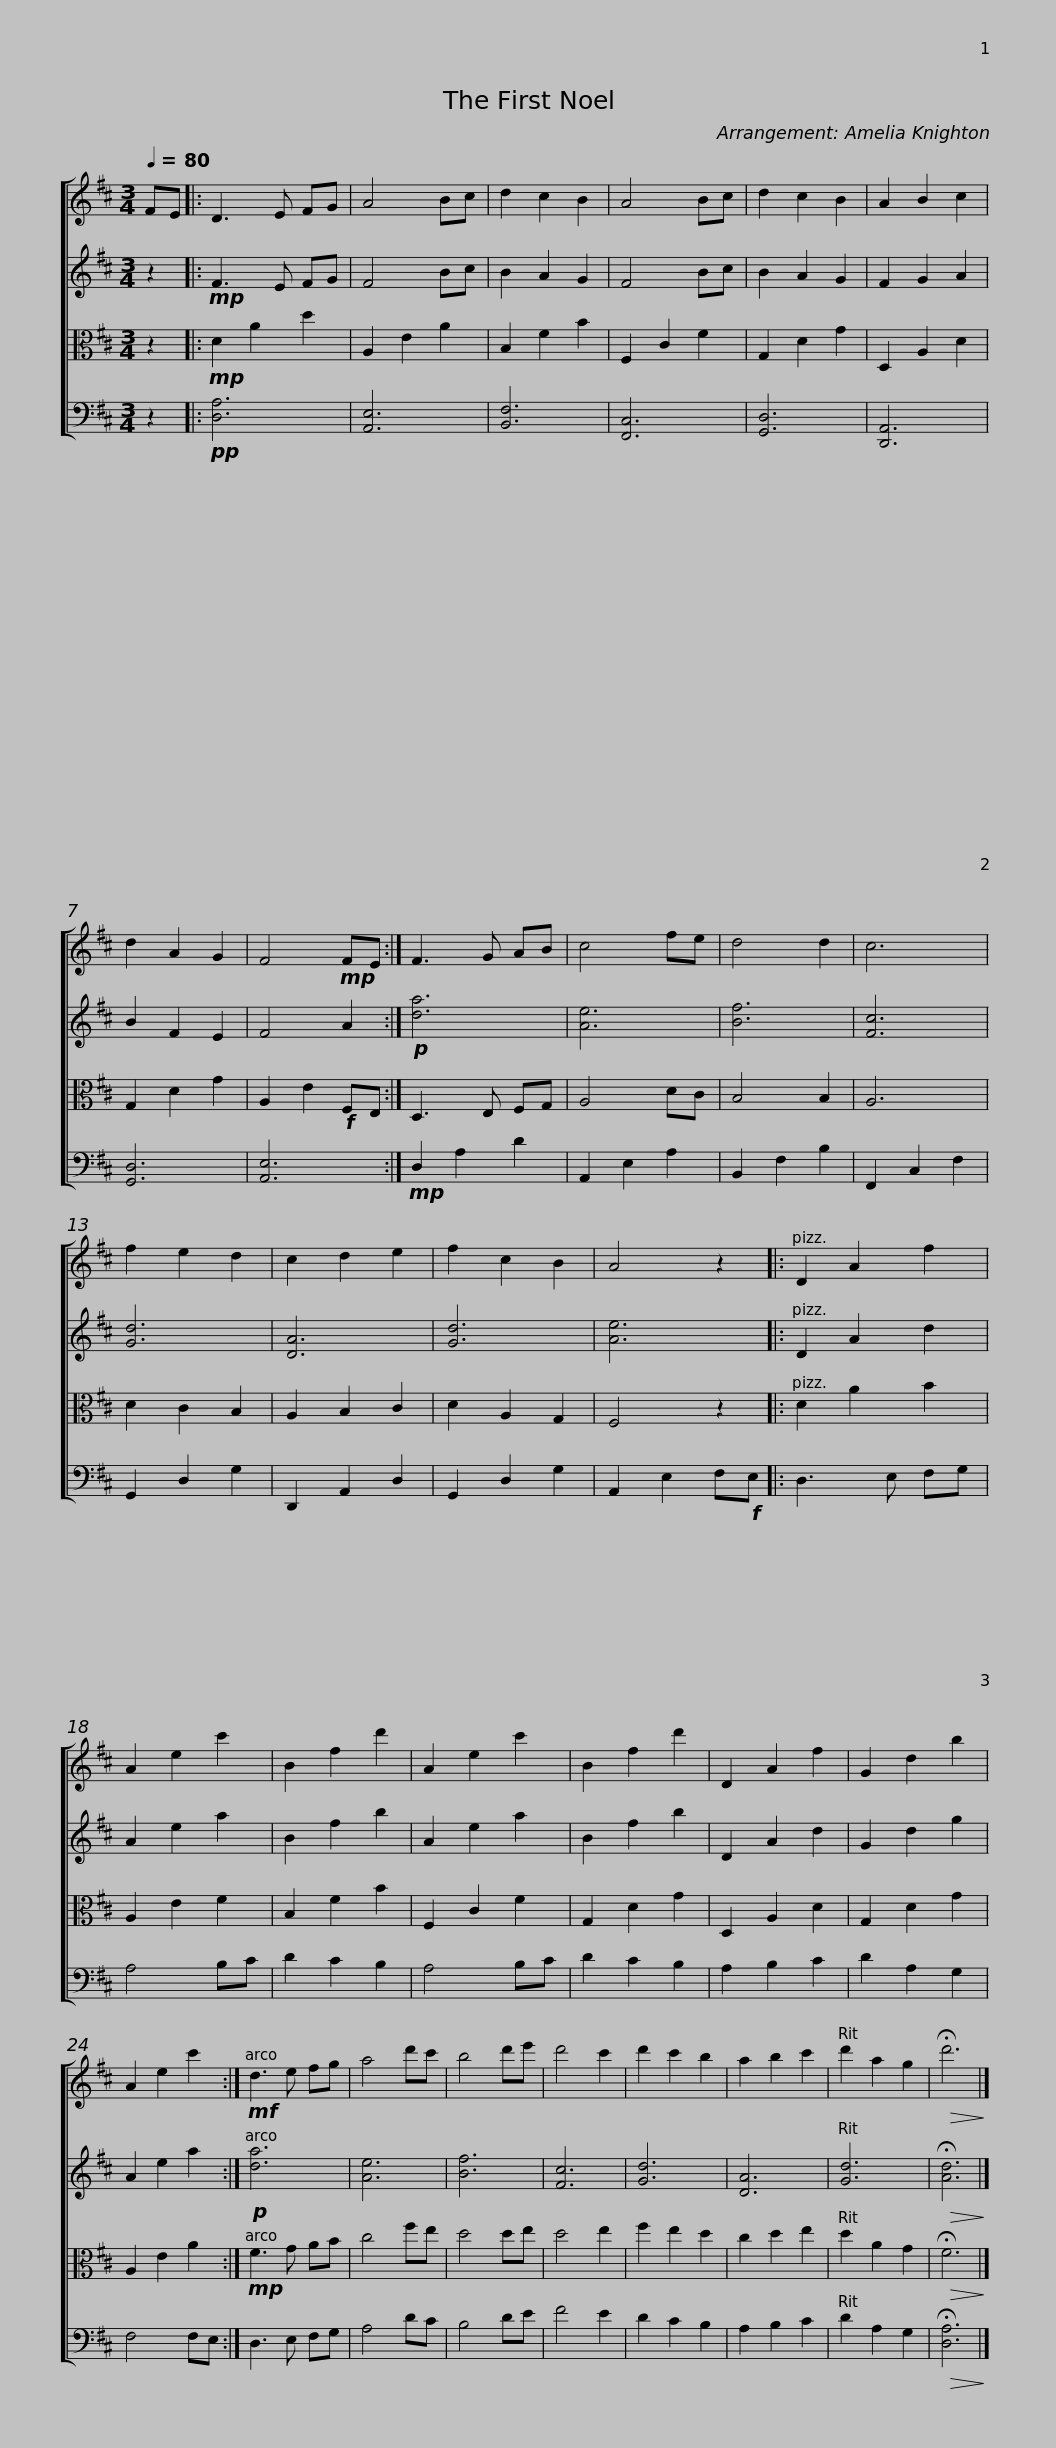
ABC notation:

X:1
%%score [ 1 2 3 4 ]
L:1/8
Q:1/4=80
M:3/4
I:linebreak $
K:D
V:1 treble
V:2 treble
V:3 alto
V:4 bass
V:1
 FE |: D3 E FG | A4 Bc | d2 c2 B2 | A4 Bc | %5
 d2 c2 B2 | A2 B2 c2 | d2 A2 G2 | F4!mp! FE :|$ F3 G AB | %10
 c4 fe | d4 d2 | c6 | f2 e2 d2 | c2 d2 e2 | %15
 f2 c2 B2 | A4 z2 |: D2 A2 f2 | A2 e2 c'2 | B2 f2 d'2 |$ %20
 A2 e2 c'2 | B2 f2 d'2 | D2 A2 f2 | G2 d2 b2 | A2 e2 c'2 :| %25
!mf! d3 e fg | a4 d'c' | b4 d'e' | d'4 c'2 | d'2 c'2 b2 | %30
 a2 b2 c'2 |$ d'2 a2 g2 |!>(! !fermata!d'6!>)! |] %33
V:2
 z2 |:!mp! F3 E FG | F4 Bc | B2 A2 G2 | F4 Bc | %5
 B2 A2 G2 | F2 G2 A2 | B2 F2 E2 | F4 A2 :|$!p! [da]6 | %10
 [Ae]6 | [Bf]6 | [Fc]6 | [Gd]6 | [DA]6 | %15
 [Gd]6 | [Ae]6 |: D2 A2 d2 | A2 e2 a2 | B2 f2 b2 |$ %20
 A2 e2 a2 | B2 f2 b2 | D2 A2 d2 | G2 d2 g2 | A2 e2 a2 :| %25
!p! [da]6 | [Ae]6 | [Bf]6 | [Fc]6 | [Gd]6 | %30
 [DA]6 |$ [Gd]6 |!>(! !fermata![Ad]6!>)! |] %33
V:3
 z2 |:!mp! D2 A2 d2 | A,2 E2 A2 | B,2 F2 B2 | F,2 C2 F2 | %5
 G,2 D2 G2 | D,2 A,2 D2 | G,2 D2 G2 | A,2 E2!f! F,E, :|$ D,3 E, F,G, | %10
 A,4 DC | B,4 B,2 | A,6 | D2 C2 B,2 | A,2 B,2 C2 | %15
 D2 A,2 G,2 | F,4 z2 |: D2 A2 B2 | A,2 E2 F2 | B,2 F2 B2 |$ %20
 F,2 C2 F2 | G,2 D2 G2 | D,2 A,2 D2 | G,2 D2 G2 | A,2 E2 A2 :| %25
!mp! F3 G AB | c4 fe | d4 de | d4 e2 | f2 e2 d2 | %30
 c2 d2 e2 |$ d2 A2 G2 |!>(! !fermata!F6!>)! |] %33
V:4
 z2 |:!pp! [D,A,]6 | [A,,E,]6 | [B,,F,]6 | [F,,C,]6 | %5
 [G,,D,]6 | [D,,A,,]6 | [G,,D,]6 | [A,,E,]6 :|$!mp! D,2 A,2 D2 | %10
 A,,2 E,2 A,2 | B,,2 F,2 B,2 | F,,2 C,2 F,2 | G,,2 D,2 G,2 | D,,2 A,,2 D,2 | %15
 G,,2 D,2 G,2 | A,,2 E,2 F,!f!E, |: D,3 E, F,G, | A,4 B,C | D2 C2 B,2 |$ %20
 A,4 B,C | D2 C2 B,2 | A,2 B,2 C2 | D2 A,2 G,2 | F,4 F,E, :| %25
 D,3 E, F,G, | A,4 DC | B,4 DE | F4 E2 | D2 C2 B,2 | %30
 A,2 B,2 C2 |$ D2 A,2 G,2 |!>(! !fermata![D,A,]6!>)! |] %33
